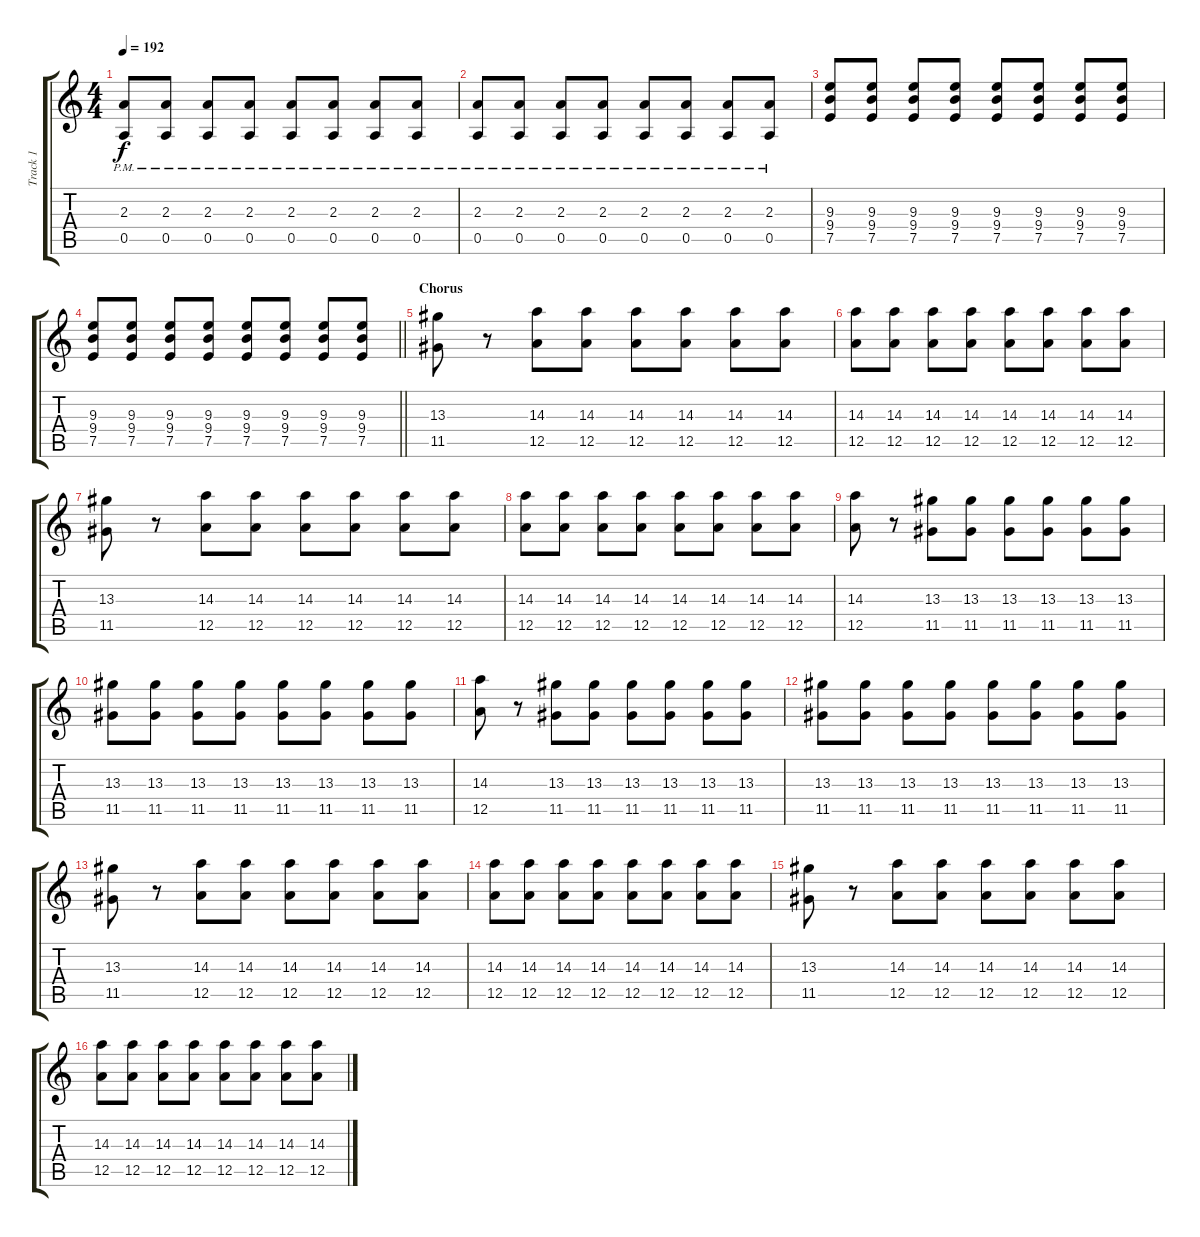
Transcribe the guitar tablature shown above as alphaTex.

\track ("Track 1" "Track 1") {instrument electricguitarclean}
\staff {score tabs}
\tuning (E4 B3 G3 D3 A2 D2) {hide}
\ts (4 4)
\tempo 192
\clef g2
\ks c
(2.3{pm} 0.5{pm}).8{dy f} (2.3{pm} 0.5{pm}).8 (2.3{pm} 0.5{pm}).8 (2.3{pm} 0.5{pm}).8 (2.3{pm} 0.5{pm}).8 (2.3{pm} 0.5{pm}).8 (2.3{pm} 0.5{pm}).8 (2.3{pm} 0.5{pm}).8 |
(2.3{pm} 0.5{pm}).8 (2.3{pm} 0.5{pm}).8 (2.3{pm} 0.5{pm}).8 (2.3{pm} 0.5{pm}).8 (2.3{pm} 0.5{pm}).8 (2.3{pm} 0.5{pm}).8 (2.3{pm} 0.5{pm}).8 (2.3{pm} 0.5{pm}).8 |
(9.3 9.4 7.5).8 (9.3 9.4 7.5).8 (9.3 9.4 7.5).8 (9.3 9.4 7.5).8 (9.3 9.4 7.5).8 (9.3 9.4 7.5).8 (9.3 9.4 7.5).8 (9.3 9.4 7.5).8 |
\barLineRight lightlight
(9.3 9.4 7.5).8 (9.3 9.4 7.5).8 (9.3 9.4 7.5).8 (9.3 9.4 7.5).8 (9.3 9.4 7.5).8 (9.3 9.4 7.5).8 (9.3 9.4 7.5).8 (9.3 9.4 7.5).8 |
\section ("" "Chorus")
(13.3 11.5).8 r.8 (14.3 12.5).8 (14.3 12.5).8 (14.3 12.5).8 (14.3 12.5).8 (14.3 12.5).8 (14.3 12.5).8 |
(14.3 12.5).8 (14.3 12.5).8 (14.3 12.5).8 (14.3 12.5).8 (14.3 12.5).8 (14.3 12.5).8 (14.3 12.5).8 (14.3 12.5).8 |
(13.3 11.5).8 r.8 (14.3 12.5).8 (14.3 12.5).8 (14.3 12.5).8 (14.3 12.5).8 (14.3 12.5).8 (14.3 12.5).8 |
(14.3 12.5).8 (14.3 12.5).8 (14.3 12.5).8 (14.3 12.5).8 (14.3 12.5).8 (14.3 12.5).8 (14.3 12.5).8 (14.3 12.5).8 |
(14.3 12.5).8 r.8 (13.3 11.5).8 (13.3 11.5).8 (13.3 11.5).8 (13.3 11.5).8 (13.3 11.5).8 (13.3 11.5).8 |
(13.3 11.5).8 (13.3 11.5).8 (13.3 11.5).8 (13.3 11.5).8 (13.3 11.5).8 (13.3 11.5).8 (13.3 11.5).8 (13.3 11.5).8 |
(14.3 12.5).8 r.8 (13.3 11.5).8 (13.3 11.5).8 (13.3 11.5).8 (13.3 11.5).8 (13.3 11.5).8 (13.3 11.5).8 |
(13.3 11.5).8 (13.3 11.5).8 (13.3 11.5).8 (13.3 11.5).8 (13.3 11.5).8 (13.3 11.5).8 (13.3 11.5).8 (13.3 11.5).8 |
(13.3 11.5).8 r.8 (14.3 12.5).8 (14.3 12.5).8 (14.3 12.5).8 (14.3 12.5).8 (14.3 12.5).8 (14.3 12.5).8 |
(14.3 12.5).8 (14.3 12.5).8 (14.3 12.5).8 (14.3 12.5).8 (14.3 12.5).8 (14.3 12.5).8 (14.3 12.5).8 (14.3 12.5).8 |
(13.3 11.5).8 r.8 (14.3 12.5).8 (14.3 12.5).8 (14.3 12.5).8 (14.3 12.5).8 (14.3 12.5).8 (14.3 12.5).8 |
(14.3 12.5).8 (14.3 12.5).8 (14.3 12.5).8 (14.3 12.5).8 (14.3 12.5).8 (14.3 12.5).8 (14.3 12.5).8 (14.3 12.5).8
